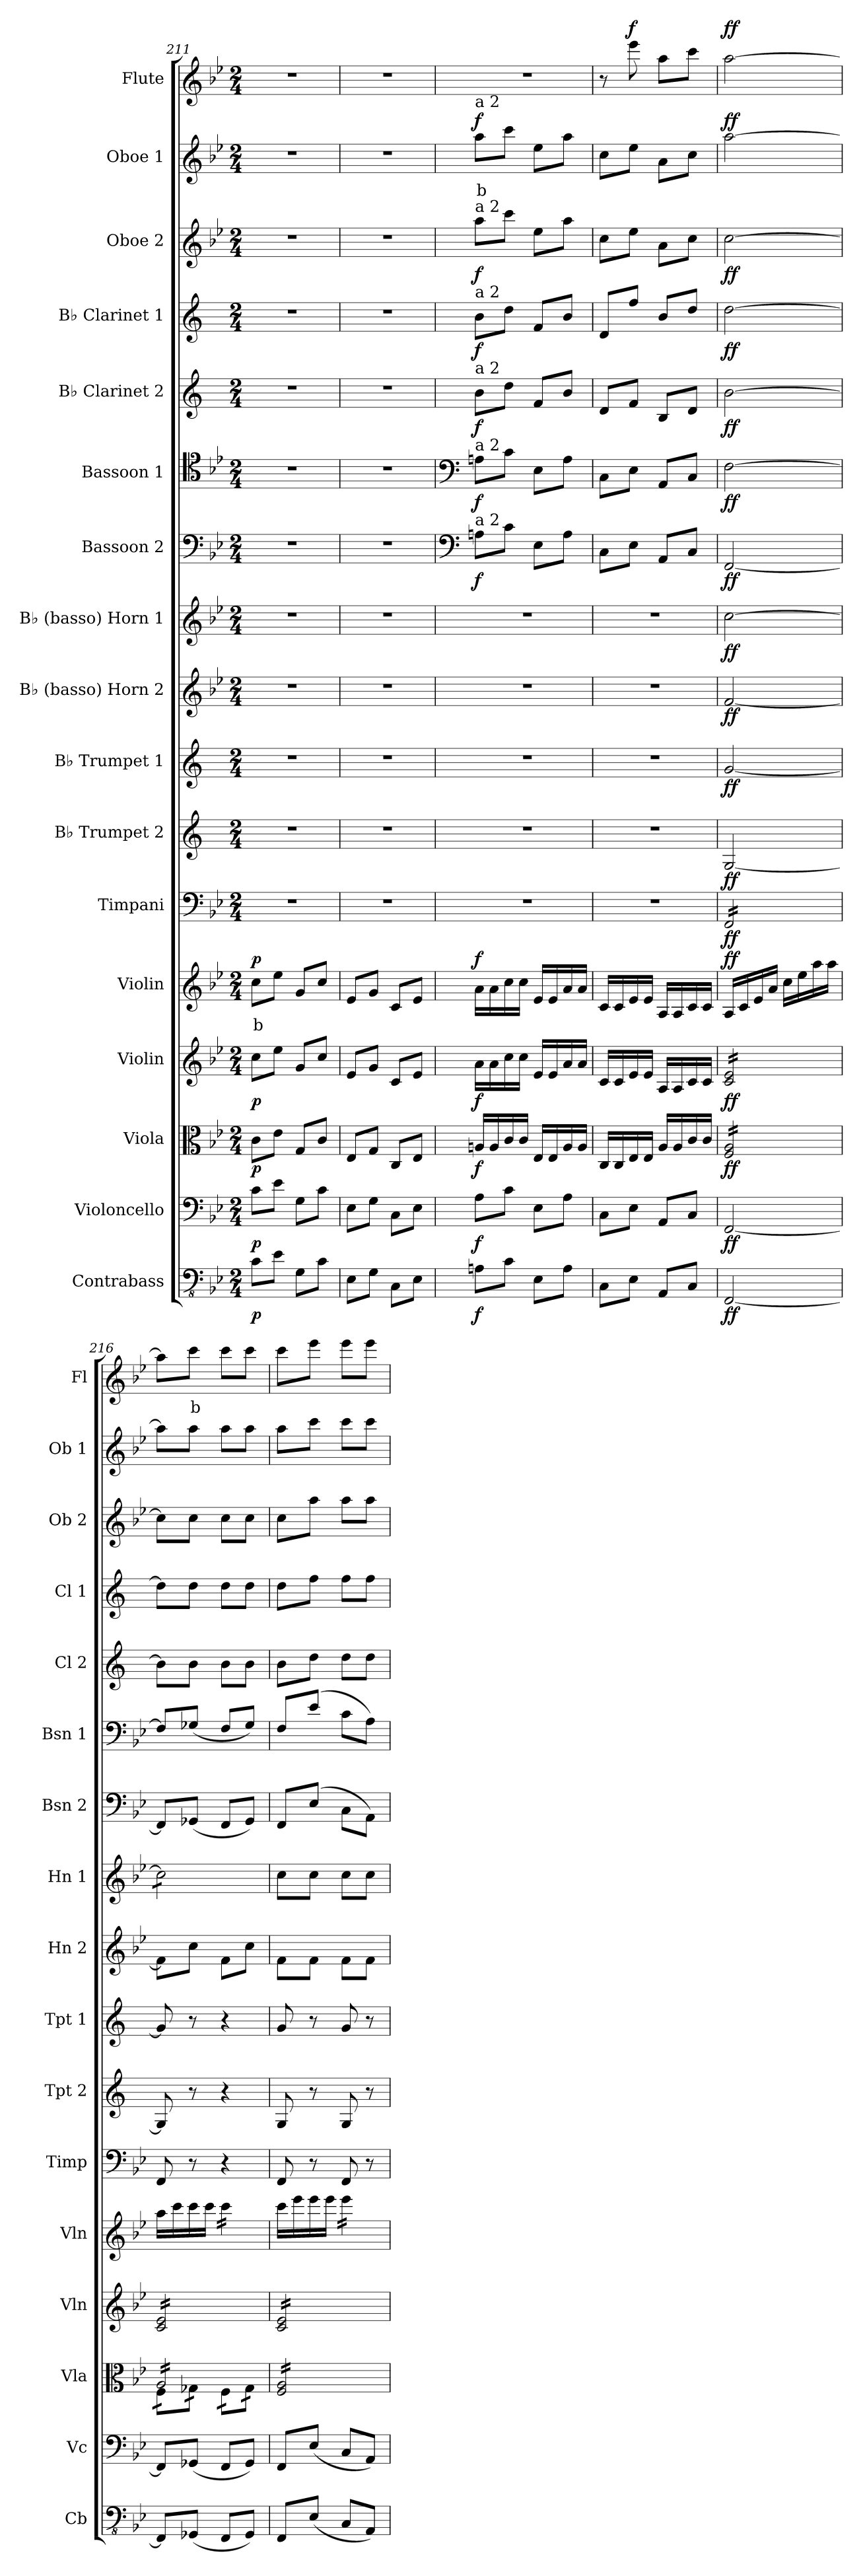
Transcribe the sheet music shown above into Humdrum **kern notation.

**kern	**dynam	**kern	**dynam	**kern	**dynam	**kern	**dynam	**kern	**text	**dynam	**kern	**dynam	**kern	**dynam	**kern	**dynam	**kern	**dynam	**kern	**dynam	**kern	**dynam	**kern	**dynam	**kern	**dynam	**kern	**dynam	**kern	**dynam	**kern	**text	**dynam	**kern	**text	**dynam
*part17	*part17	*part16	*part16	*part15	*part15	*part14	*part14	*part13	*part13	*part13	*part12	*part12	*part11	*part11	*part10	*part10	*part9	*part9	*part8	*part8	*part7	*part7	*part6	*part6	*part5	*part5	*part4	*part4	*part3	*part3	*part2	*part2	*part2	*part1	*part1	*part1
*staff17	*staff17	*staff16	*staff16	*staff15	*staff15	*staff14	*staff14	*staff13	*staff13	*staff13	*staff12	*staff12	*staff11	*staff11	*staff10	*staff10	*staff9	*staff9	*staff8	*staff8	*staff7	*staff7	*staff6	*staff6	*staff5	*staff5	*staff4	*staff4	*staff3	*staff3	*staff2	*staff2	*staff2	*staff1	*staff1	*staff1
*I"Contrabass	*	*I"Violoncello	*	*I"Viola	*	*I"Violin	*	*I"Violin	*	*	*I"Timpani	*	*I"B♭ Trumpet 2	*	*I"B♭ Trumpet 1	*	*I"B♭ (basso) Horn 2	*	*I"B♭ (basso) Horn 1	*	*I"Bassoon 2	*	*I"Bassoon 1	*	*I"B♭ Clarinet 2	*	*I"B♭ Clarinet 1	*	*I"Oboe 2	*	*I"Oboe 1	*	*	*I"Flute	*	*
*I'Cb	*	*I'Vc	*	*I'Vla	*	*I'Vln	*	*I'Vln	*	*	*I'Timp	*	*I'Tpt 2	*	*I'Tpt 1	*	*I'Hn 2	*	*I'Hn 1	*	*I'Bsn 2	*	*I'Bsn 1	*	*I'Cl 2	*	*I'Cl 1	*	*I'Ob 2	*	*I'Ob 1	*	*	*I'Fl	*	*
*clefFv4	*	*clefF4	*	*clefC3	*	*clefG2	*	*clefG2	*	*	*clefF4	*	*clefG2	*	*clefG2	*	*clefG2	*	*clefG2	*	*clefF4	*	*clefC4	*	*clefG2	*	*clefG2	*	*clefG2	*	*clefG2	*	*	*clefG2	*	*
*	*	*	*	*	*	*	*	*	*	*	*	*	*ITrd1c2	*	*ITrd1c2	*	*ITrd8c14	*	*ITrd8c14	*	*	*	*	*	*ITrd1c2	*	*ITrd1c2	*	*	*	*	*	*	*	*	*
*k[b-e-]	*	*k[b-e-]	*	*k[b-e-]	*	*k[b-e-]	*	*k[b-e-]	*	*	*k[b-e-]	*	*k[b-e-]	*	*k[b-e-]	*	*k[b-e-]	*	*k[b-e-]	*	*k[b-e-]	*	*k[b-e-]	*	*k[b-e-]	*	*k[b-e-]	*	*k[b-e-]	*	*k[b-e-]	*	*	*k[b-e-]	*	*
*M2/4	*	*M2/4	*	*M2/4	*	*M2/4	*	*M2/4	*	*	*M2/4	*	*M2/4	*	*M2/4	*	*M2/4	*	*M2/4	*	*M2/4	*	*M2/4	*	*M2/4	*	*M2/4	*	*M2/4	*	*M2/4	*	*	*M2/4	*	*
=211	=211	=211	=211	=211	=211	=211	=211	=211	=211	=211	=211	=211	=211	=211	=211	=211	=211	=211	=211	=211	=211	=211	=211	=211	=211	=211	=211	=211	=211	=211	=211	=211	=211	=211	=211	=211
!	!LO:DY:b	!	!LO:DY:b	!	!LO:DY:b	!	!LO:DY:b	!	!LO:LY:b:color=#FF0000	!LO:DY:b	!	!	!	!	!	!	!	!	!	!	!	!	!	!	!	!	!	!	!	!	!	!	!	!	!	!
8C\L	p	8c\L	p	8c\L	p	8cc\L	p	8cc\L	b	p	2r	.	2r	.	2r	.	2r	.	2r	.	2r	.	2r	.	2r	.	2r	.	2r	.	2r	.	.	2r	.	.
8E-\J	.	8e-\J	.	8e-\J	.	8ee-\J	.	8ee-\J	.	.	.	.	.	.	.	.	.	.	.	.	.	.	.	.	.	.	.	.	.	.	.	.	.	.	.	.
8GG\L	.	8G\L	.	8G/L	.	8g/L	.	8g/L	.	.	.	.	.	.	.	.	.	.	.	.	.	.	.	.	.	.	.	.	.	.	.	.	.	.	.	.
8C\J	.	8c\J	.	8c/J	.	8cc/J	.	8cc/J	.	.	.	.	.	.	.	.	.	.	.	.	.	.	.	.	.	.	.	.	.	.	.	.	.	.	.	.
=212	=212	=212	=212	=212	=212	=212	=212	=212	=212	=212	=212	=212	=212	=212	=212	=212	=212	=212	=212	=212	=212	=212	=212	=212	=212	=212	=212	=212	=212	=212	=212	=212	=212	=212	=212	=212
8EE-\L	.	8E-\L	.	8E-/L	.	8e-/L	.	8e-/L	.	.	2r	.	2r	.	2r	.	2r	.	2r	.	2r	.	2r	.	2r	.	2r	.	2r	.	2r	.	.	2r	.	.
8GG\J	.	8G\J	.	8G/J	.	8g/J	.	8g/J	.	.	.	.	.	.	.	.	.	.	.	.	.	.	.	.	.	.	.	.	.	.	.	.	.	.	.	.
8CC\L	.	8C\L	.	8C/L	.	8c/L	.	8c/L	.	.	.	.	.	.	.	.	.	.	.	.	.	.	.	.	.	.	.	.	.	.	.	.	.	.	.	.
8EE-\J	.	8E-\J	.	8E-/J	.	8e-/J	.	8e-/J	.	.	.	.	.	.	.	.	.	.	.	.	.	.	.	.	.	.	.	.	.	.	.	.	.	.	.	.
=213	=213	=213	=213	=213	=213	=213	=213	=213	=213	=213	=213	=213	=213	=213	=213	=213	=213	=213	=213	=213	=213	=213	=213	=213	=213	=213	=213	=213	=213	=213	=213	=213	=213	=213	=213	=213
*	*	*	*	*	*	*	*	*	*	*	*	*	*	*	*	*	*	*	*	*	*clefF4	*	*clefF4	*	*	*	*	*	*	*	*	*	*	*	*	*
!	!	!	!	!	!	!	!	!	!	!	!	!	!	!	!	!	!	!	!	!	!	!	!	!	!	!	!	!	!	!	!LO:TX:a:t=a 2	!	!	!	!	!
!	!	!	!	!	!	!	!	!	!	!	!	!	!	!	!	!	!	!	!	!	!	!	!	!	!	!	!	!	!LO:TX:a:t=a 2	!	!	!	!	!	!	!
!	!	!	!	!	!	!	!	!	!	!	!	!	!	!	!	!	!	!	!	!	!	!	!	!	!	!	!LO:TX:a:t=a 2	!	!	!	!	!	!	!	!	!
!	!	!	!	!	!	!	!	!	!	!	!	!	!	!	!	!	!	!	!	!	!	!	!	!	!LO:TX:a:t=a 2	!	!	!	!	!	!	!	!	!	!	!
!	!	!	!	!	!	!	!	!	!	!	!	!	!	!	!	!	!	!	!	!	!	!	!LO:TX:a:t=a 2	!	!	!	!	!	!	!	!	!	!	!	!	!
!	!	!	!	!	!	!	!	!	!	!	!	!	!	!	!	!	!	!	!	!	!LO:TX:a:t=a 2	!	!	!	!	!	!	!	!	!	!	!	!	!	!	!
!	!LO:DY:b	!	!LO:DY:b	!	!LO:DY:b	!	!LO:DY:b	!	!	!LO:DY:b	!	!	!	!	!	!	!	!	!	!	!	!LO:DY:b	!	!LO:DY:b	!	!LO:DY:b	!	!LO:DY:b	!	!LO:DY:b	!	!LO:LY:b:color=#FF0000	!LO:DY:b	!	!	!
8AAn\L	f	8A\L	f	16An/LL	f	16a\LL	f	16a\LL	.	f	2r	.	2r	.	2r	.	2r	.	2r	.	8An\L	f	8An\L	f	8a\L	f	8a\L	f	8aa\L	f	8aa\L	b	f	2r	.	.
.	.	.	.	16A/	.	16a\	.	16a\	.	.	.	.	.	.	.	.	.	.	.	.	.	.	.	.	.	.	.	.	.	.	.	.	.	.	.	.
8C\J	.	8c\J	.	16c/	.	16cc\	.	16cc\	.	.	.	.	.	.	.	.	.	.	.	.	8c\J	.	8c\J	.	8cc\J	.	8cc\J	.	8ccc\J	.	8ccc\J	.	.	.	.	.
.	.	.	.	16c/JJ	.	16cc\JJ	.	16cc\JJ	.	.	.	.	.	.	.	.	.	.	.	.	.	.	.	.	.	.	.	.	.	.	.	.	.	.	.	.
8EE-\L	.	8E-\L	.	16E-/LL	.	16e-/LL	.	16e-/LL	.	.	.	.	.	.	.	.	.	.	.	.	8E-\L	.	8E-\L	.	8e-/L	.	8e-/L	.	8ee-\L	.	8ee-\L	.	.	.	.	.
.	.	.	.	16E-/	.	16e-/	.	16e-/	.	.	.	.	.	.	.	.	.	.	.	.	.	.	.	.	.	.	.	.	.	.	.	.	.	.	.	.
8AA\J	.	8A\J	.	16A/	.	16a/	.	16a/	.	.	.	.	.	.	.	.	.	.	.	.	8A\J	.	8A\J	.	8a/J	.	8a/J	.	8aa\J	.	8aa\J	.	.	.	.	.
.	.	.	.	16A/JJ	.	16a/JJ	.	16a/JJ	.	.	.	.	.	.	.	.	.	.	.	.	.	.	.	.	.	.	.	.	.	.	.	.	.	.	.	.
!!LO:PB:g=z
=214	=214	=214	=214	=214	=214	=214	=214	=214	=214	=214	=214	=214	=214	=214	=214	=214	=214	=214	=214	=214	=214	=214	=214	=214	=214	=214	=214	=214	=214	=214	=214	=214	=214	=214	=214	=214
8CC\L	.	8C\L	.	16C/LL	.	16c/LL	.	16c/LL	.	.	2r	.	2r	.	2r	.	2r	.	2r	.	8C\L	.	8C\L	.	8c/L	.	8c/L	.	8cc\L	.	8cc\L	.	.	8r	.	.
.	.	.	.	16C/	.	16c/	.	16c/	.	.	.	.	.	.	.	.	.	.	.	.	.	.	.	.	.	.	.	.	.	.	.	.	.	.	.	.
!	!	!	!	!	!	!	!	!	!	!	!	!	!	!	!	!	!	!	!	!	!	!	!	!	!	!	!	!	!	!	!	!	!	!	!	!LO:DY:b
8EE-\J	.	8E-\J	.	16E-/	.	16e-/	.	16e-/	.	.	.	.	.	.	.	.	.	.	.	.	8E-\J	.	8E-\J	.	8e-/J	.	8ee-/J	.	8ee-\J	.	8ee-\J	.	.	8eee-\	.	f
.	.	.	.	16E-/JJ	.	16e-/JJ	.	16e-/JJ	.	.	.	.	.	.	.	.	.	.	.	.	.	.	.	.	.	.	.	.	.	.	.	.	.	.	.	.
8AAA/L	.	8AA/L	.	16A/LL	.	16A/LL	.	16A/LL	.	.	.	.	.	.	.	.	.	.	.	.	8AA/L	.	8AA/L	.	8A/L	.	8a/L	.	8a\L	.	8a\L	.	.	8aa\L	.	.
.	.	.	.	16A/	.	16A/	.	16A/	.	.	.	.	.	.	.	.	.	.	.	.	.	.	.	.	.	.	.	.	.	.	.	.	.	.	.	.
8CC/J	.	8C/J	.	16c/	.	16c/	.	16c/	.	.	.	.	.	.	.	.	.	.	.	.	8C/J	.	8C/J	.	8c/J	.	8cc/J	.	8cc\J	.	8cc\J	.	.	8ccc\J	.	.
.	.	.	.	16c/JJ	.	16c/JJ	.	16c/JJ	.	.	.	.	.	.	.	.	.	.	.	.	.	.	.	.	.	.	.	.	.	.	.	.	.	.	.	.
=215	=215	=215	=215	=215	=215	=215	=215	=215	=215	=215	=215	=215	=215	=215	=215	=215	=215	=215	=215	=215	=215	=215	=215	=215	=215	=215	=215	=215	=215	=215	=215	=215	=215	=215	=215	=215
!	!LO:DY:b	!	!LO:DY:b	!	!LO:DY:b	!	!LO:DY:b	!	!	!LO:DY:b	!	!LO:DY:b	!	!LO:DY:b	!	!LO:DY:b	!	!LO:DY:b	!	!LO:DY:b	!	!LO:DY:b	!	!LO:DY:b	!	!LO:DY:b	!	!LO:DY:b	!	!LO:DY:b	!	!	!LO:DY:b	!	!	!LO:DY:b
*	*	*	*	*tremolo	*	*	*	*	*	*	*	*	*	*	*	*	*	*	*	*	*	*	*	*	*	*	*	*	*	*	*	*	*	*	*	*
*	*	*	*	*	*	*tremolo	*	*	*	*	*	*	*	*	*	*	*	*	*	*	*	*	*	*	*	*	*	*	*	*	*	*	*	*	*	*
*	*	*	*	*	*	*	*	*	*	*	*tremolo	*	*	*	*	*	*	*	*	*	*	*	*	*	*	*	*	*	*	*	*	*	*	*	*	*
[2FFF/	ff	[2FF/	ff	16F/ 16A/LL	ff	16c/ 16e-/LL	ff	16A/LL	.	ff	16FF/LL	ff	[2F/	ff	[2f/	ff	[2F/	ff	[2c\	ff	[2FF/	ff	[2F\	ff	[2a\	ff	[2cc\	ff	[2cc\	ff	[2aa\	.	ff	[2aa\	.	ff
.	.	.	.	16F/ 16A/	.	16c/ 16e-/	.	16c/	.	.	16FF/	.	.	.	.	.	.	.	.	.	.	.	.	.	.	.	.	.	.	.	.	.	.	.	.	.
.	.	.	.	16F/ 16A/	.	16c/ 16e-/	.	16e-/	.	.	16FF/	.	.	.	.	.	.	.	.	.	.	.	.	.	.	.	.	.	.	.	.	.	.	.	.	.
.	.	.	.	16F/ 16A/	.	16c/ 16e-/	.	16a/JJ	.	.	16FF/	.	.	.	.	.	.	.	.	.	.	.	.	.	.	.	.	.	.	.	.	.	.	.	.	.
.	.	.	.	16F/ 16A/	.	16c/ 16e-/	.	16cc\LL	.	.	16FF/	.	.	.	.	.	.	.	.	.	.	.	.	.	.	.	.	.	.	.	.	.	.	.	.	.
.	.	.	.	16F/ 16A/	.	16c/ 16e-/	.	16ee-\	.	.	16FF/	.	.	.	.	.	.	.	.	.	.	.	.	.	.	.	.	.	.	.	.	.	.	.	.	.
.	.	.	.	16F/ 16A/	.	16c/ 16e-/	.	16aa\	.	.	16FF/	.	.	.	.	.	.	.	.	.	.	.	.	.	.	.	.	.	.	.	.	.	.	.	.	.
.	.	.	.	16F/ 16A/JJ	.	16c/ 16e-/JJ	.	16aa\JJ	.	.	16FF/JJ	.	.	.	.	.	.	.	.	.	.	.	.	.	.	.	.	.	.	.	.	.	.	.	.	.
*	*	*	*	*	*	*	*	*	*	*	*Xtremolo	*	*	*	*	*	*	*	*	*	*	*	*	*	*	*	*	*	*	*	*	*	*	*	*	*
=216	=216	=216	=216	=216	=216	=216	=216	=216	=216	=216	=216	=216	=216	=216	=216	=216	=216	=216	=216	=216	=216	=216	=216	=216	=216	=216	=216	=216	=216	=216	=216	=216	=216	=216	=216	=216
*	*	*	*	*^	*	*	*	*	*	*	*	*	*	*	*	*	*	*	*	*	*	*	*	*	*	*	*	*	*	*	*	*	*	*	*	*
*	*	*	*	*	*	*	*	*	*	*	*	*	*	*	*	*	*	*	*	*tremolo	*	*	*	*	*	*	*	*	*	*	*	*	*	*	*	*	*
8FFF/L]	.	8FF/L]	.	16A/LL	16F\LL	.	16c/ 16e-/LL	.	16aa\LL	.	.	8FF/	.	8F/]	.	8f/]	.	8F\L]	.	8c\]L	.	8FF/L]	.	8F/L]	.	8a\L]	.	8cc\L]	.	8cc\L]	.	8aa\L]	.	.	8aa\L]	.	.
.	.	.	.	16A/	16F\	.	16c/ 16e-/	.	16ccc\	.	.	.	.	.	.	.	.	.	.	.	.	.	.	.	.	.	.	.	.	.	.	.	.	.	.	.	.
!	!	!	!	!	!	!	!	!	!	!	!	!	!	!	!	!	!	!	!	!	!	!	!	!	!	!	!	!	!	!	!	!	!	!	!	!LO:LY:b:color=#FF0000	!
(<8GGG-X/J	.	(<8GG-X/J	.	16A/	16G-X\	.	16c/ 16e-/	.	16ccc\	.	.	8r	.	8r	.	8r	.	8c\J	.	8c\	.	(<8GG-X/J	.	(<8G-X/J	.	8a\J	.	8cc\J	.	8cc\J	.	8aa\J	.	.	8ccc\J	b	.
.	.	.	.	16A/	16G-\JJ	.	16c/ 16e-/	.	16ccc\JJ	.	.	.	.	.	.	.	.	.	.	.	.	.	.	.	.	.	.	.	.	.	.	.	.	.	.	.	.
*	*	*	*	*	*	*	*	*	*tremolo	*	*	*	*	*	*	*	*	*	*	*	*	*	*	*	*	*	*	*	*	*	*	*	*	*	*	*	*
8FFF/L	.	8FF/L	.	16A/	16F\LL	.	16c/ 16e-/	.	16ccc\LL	.	.	4r	.	4r	.	4r	.	8F\L	.	8c\	.	8FF/L	.	8F/L	.	8a\L	.	8cc\L	.	8cc\L	.	8aa\L	.	.	8ccc\L	.	.
.	.	.	.	16A/	16F\	.	16c/ 16e-/	.	16ccc\	.	.	.	.	.	.	.	.	.	.	.	.	.	.	.	.	.	.	.	.	.	.	.	.	.	.	.	.
8GGG-/J)	.	8GG-/J)	.	16A/	16G-\	.	16c/ 16e-/	.	16ccc\	.	.	.	.	.	.	.	.	8c\J	.	8c\J	.	8GG-/J)	.	8G-/J)	.	8a\J	.	8cc\J	.	8cc\J	.	8aa\J	.	.	8ccc\J	.	.
*	*	*	*	*	*	*	*	*	*	*	*	*	*	*	*	*	*	*	*	*Xtremolo	*	*	*	*	*	*	*	*	*	*	*	*	*	*	*	*	*
.	.	.	.	16A/JJ	16G-\JJ	.	16c/ 16e-/JJ	.	16ccc\JJ	.	.	.	.	.	.	.	.	.	.	.	.	.	.	.	.	.	.	.	.	.	.	.	.	.	.	.	.
*	*	*	*	*	*	*	*	*	*Xtremolo	*	*	*	*	*	*	*	*	*	*	*	*	*	*	*	*	*	*	*	*	*	*	*	*	*	*	*	*
*	*	*	*	*v	*v	*	*	*	*	*	*	*	*	*	*	*	*	*	*	*	*	*	*	*	*	*	*	*	*	*	*	*	*	*	*	*	*
=217	=217	=217	=217	=217	=217	=217	=217	=217	=217	=217	=217	=217	=217	=217	=217	=217	=217	=217	=217	=217	=217	=217	=217	=217	=217	=217	=217	=217	=217	=217	=217	=217	=217	=217	=217	=217
8FFF/L	.	8FF/L	.	16F/ 16A/LL	.	16c/ 16e-/LL	.	16ccc\LL	.	.	8FF/	.	8F/	.	8f/	.	8F\L	.	8c\L	.	8FF/L	.	8F/L	.	8a\L	.	8cc\L	.	8cc\L	.	8aa\L	.	.	8ccc\L	.	.
.	.	.	.	16F/ 16A/	.	16c/ 16e-/	.	16eee-\	.	.	.	.	.	.	.	.	.	.	.	.	.	.	.	.	.	.	.	.	.	.	.	.	.	.	.	.
(<8EE-/J	.	(<8E-/J	.	16F/ 16A/	.	16c/ 16e-/	.	16eee-\	.	.	8r	.	8r	.	8r	.	8F\J	.	8c\J	.	(>8E-/J	.	(>8e-/J	.	8cc\J	.	8ee-\J	.	8aa\J	.	8ccc\J	.	.	8eee-\J	.	.
.	.	.	.	16F/ 16A/	.	16c/ 16e-/	.	16eee-\JJ	.	.	.	.	.	.	.	.	.	.	.	.	.	.	.	.	.	.	.	.	.	.	.	.	.	.	.	.
*	*	*	*	*	*	*	*	*tremolo	*	*	*	*	*	*	*	*	*	*	*	*	*	*	*	*	*	*	*	*	*	*	*	*	*	*	*	*
8CC/L	.	8C/L	.	16F/ 16A/	.	16c/ 16e-/	.	16eee-\LL	.	.	8FF/	.	8F/	.	8f/	.	8F\L	.	8c\L	.	8C\L	.	8c\L	.	8cc\L	.	8ee-\L	.	8aa\L	.	8ccc\L	.	.	8eee-\L	.	.
.	.	.	.	16F/ 16A/	.	16c/ 16e-/	.	16eee-\	.	.	.	.	.	.	.	.	.	.	.	.	.	.	.	.	.	.	.	.	.	.	.	.	.	.	.	.
8AAA/J)	.	8AA/J)	.	16F/ 16A/	.	16c/ 16e-/	.	16eee-\	.	.	8r	.	8r	.	8r	.	8F\J	.	8c\J	.	8AA\J)	.	8A\J)	.	8cc\J	.	8ee-\J	.	8aa\J	.	8ccc\J	.	.	8eee-\J	.	.
.	.	.	.	16F/ 16A/JJ	.	16c/ 16e-/JJ	.	16eee-\JJ	.	.	.	.	.	.	.	.	.	.	.	.	.	.	.	.	.	.	.	.	.	.	.	.	.	.	.	.
*	*	*	*	*	*	*	*	*Xtremolo	*	*	*	*	*	*	*	*	*	*	*	*	*	*	*	*	*	*	*	*	*	*	*	*	*	*	*	*
*	*	*	*	*	*	*Xtremolo	*	*	*	*	*	*	*	*	*	*	*	*	*	*	*	*	*	*	*	*	*	*	*	*	*	*	*	*	*	*
*	*	*	*	*Xtremolo	*	*	*	*	*	*	*	*	*	*	*	*	*	*	*	*	*	*	*	*	*	*	*	*	*	*	*	*	*	*	*	*
=	=	=	=	=	=	=	=	=	=	=	=	=	=	=	=	=	=	=	=	=	=	=	=	=	=	=	=	=	=	=	=	=	=	=	=	=
*-	*-	*-	*-	*-	*-	*-	*-	*-	*-	*-	*-	*-	*-	*-	*-	*-	*-	*-	*-	*-	*-	*-	*-	*-	*-	*-	*-	*-	*-	*-	*-	*-	*-	*-	*-	*-
